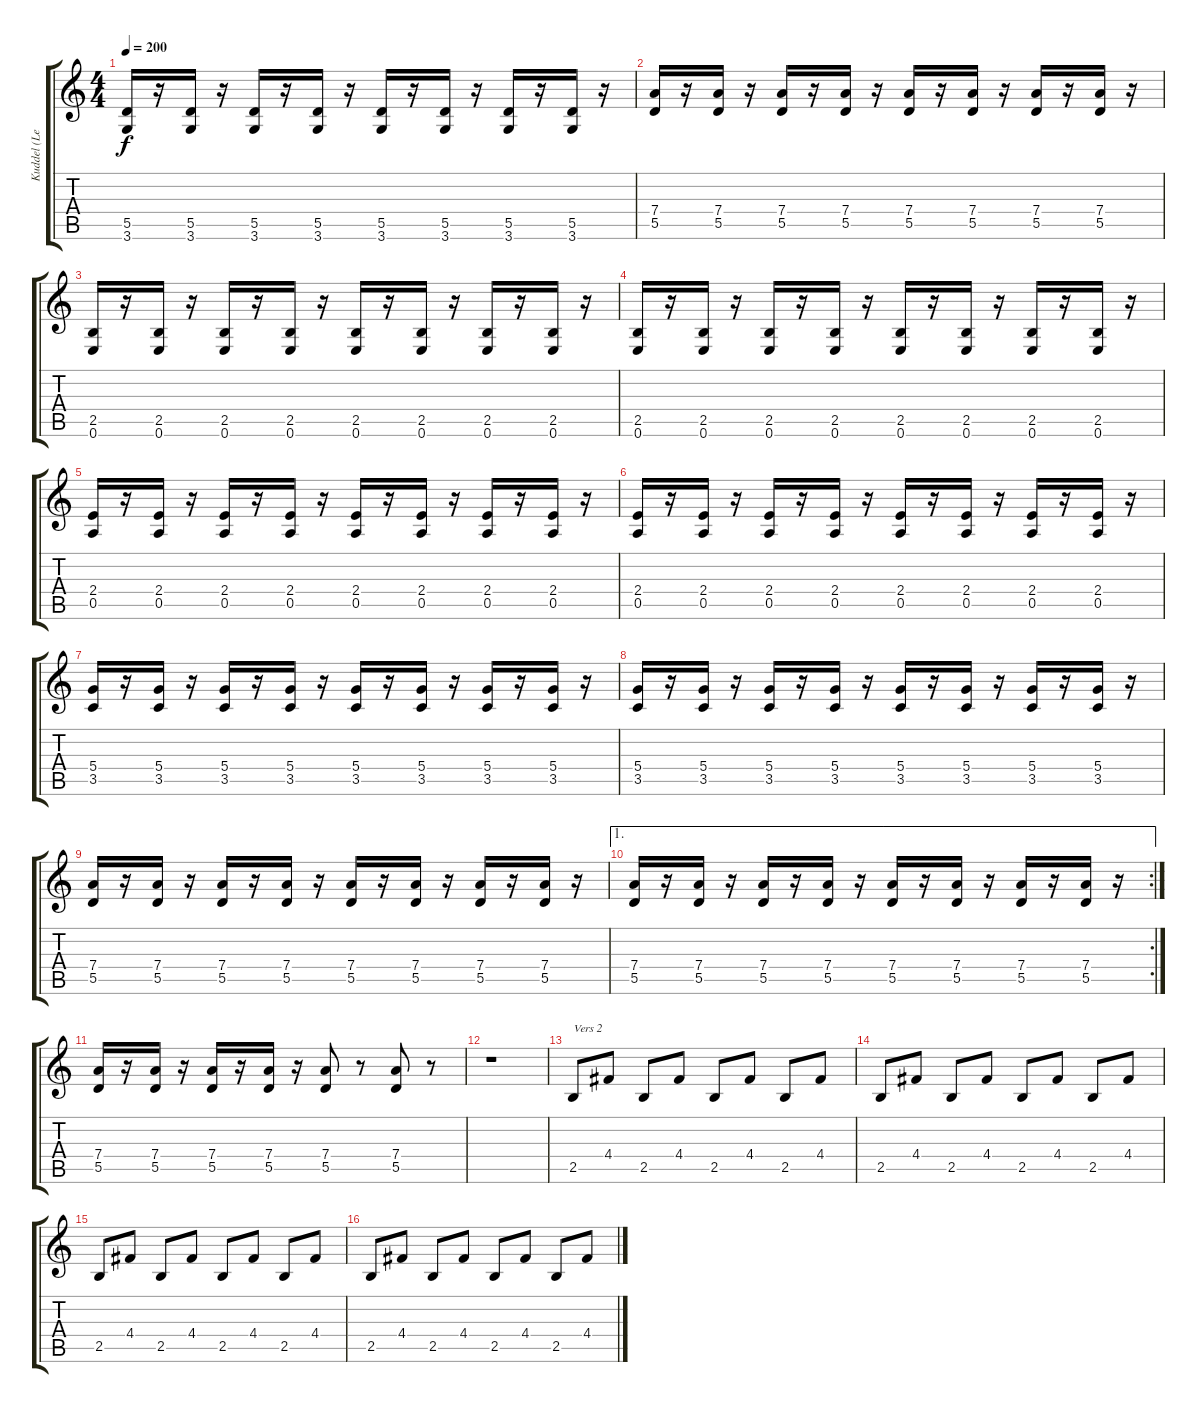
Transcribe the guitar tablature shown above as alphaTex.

\track ("Kuddel (Lead Guitar)" "Kuddel (Le") {instrument distortionguitar}
\staff {score tabs}
\tuning (E4 B3 G3 D3 A2 E2) {hide}
\ts (4 4)
\tempo 200
\clef g2
\ks c
(5.5 3.6).16{dy f} r.16 (5.5 3.6).16 r.16 (5.5 3.6).16 r.16 (5.5 3.6).16 r.16 (5.5 3.6).16 r.16 (5.5 3.6).16 r.16 (5.5 3.6).16 r.16 (5.5 3.6).16 r.16 |
(7.4 5.5).16 r.16 (7.4 5.5).16 r.16 (7.4 5.5).16 r.16 (7.4 5.5).16 r.16 (7.4 5.5).16 r.16 (7.4 5.5).16 r.16 (7.4 5.5).16 r.16 (7.4 5.5).16 r.16 |
(2.5 0.6).16 r.16 (2.5 0.6).16 r.16 (2.5 0.6).16 r.16 (2.5 0.6).16 r.16 (2.5 0.6).16 r.16 (2.5 0.6).16 r.16 (2.5 0.6).16 r.16 (2.5 0.6).16 r.16 |
(2.5 0.6).16 r.16 (2.5 0.6).16 r.16 (2.5 0.6).16 r.16 (2.5 0.6).16 r.16 (2.5 0.6).16 r.16 (2.5 0.6).16 r.16 (2.5 0.6).16 r.16 (2.5 0.6).16 r.16 |
(2.4 0.5).16 r.16 (2.4 0.5).16 r.16 (2.4 0.5).16 r.16 (2.4 0.5).16 r.16 (2.4 0.5).16 r.16 (2.4 0.5).16 r.16 (2.4 0.5).16 r.16 (2.4 0.5).16 r.16 |
(2.4 0.5).16 r.16 (2.4 0.5).16 r.16 (2.4 0.5).16 r.16 (2.4 0.5).16 r.16 (2.4 0.5).16 r.16 (2.4 0.5).16 r.16 (2.4 0.5).16 r.16 (2.4 0.5).16 r.16 |
(5.4 3.5).16 r.16 (5.4 3.5).16 r.16 (5.4 3.5).16 r.16 (5.4 3.5).16 r.16 (5.4 3.5).16 r.16 (5.4 3.5).16 r.16 (5.4 3.5).16 r.16 (5.4 3.5).16 r.16 |
(5.4 3.5).16 r.16 (5.4 3.5).16 r.16 (5.4 3.5).16 r.16 (5.4 3.5).16 r.16 (5.4 3.5).16 r.16 (5.4 3.5).16 r.16 (5.4 3.5).16 r.16 (5.4 3.5).16 r.16 |
(7.4 5.5).16 r.16 (7.4 5.5).16 r.16 (7.4 5.5).16 r.16 (7.4 5.5).16 r.16 (7.4 5.5).16 r.16 (7.4 5.5).16 r.16 (7.4 5.5).16 r.16 (7.4 5.5).16 r.16 |
\ae 1
\rc 2
(7.4 5.5).16 r.16 (7.4 5.5).16 r.16 (7.4 5.5).16 r.16 (7.4 5.5).16 r.16 (7.4 5.5).16 r.16 (7.4 5.5).16 r.16 (7.4 5.5).16 r.16 (7.4 5.5).16 r.16 |
(7.4 5.5).16 r.16 (7.4 5.5).16 r.16 (7.4 5.5).16 r.16 (7.4 5.5).16 r.16 (7.4 5.5).8 r.8 (7.4 5.5).8 r.8 |
r.1 |
2.5.8{txt "Vers 2" volume 11 instrument electricguitarclean} 4.4.8 2.5.8 4.4.8 2.5.8 4.4.8 2.5.8 4.4.8 |
2.5.8 4.4.8 2.5.8 4.4.8 2.5.8 4.4.8 2.5.8 4.4.8 |
2.5.8 4.4.8 2.5.8 4.4.8 2.5.8 4.4.8 2.5.8 4.4.8 |
2.5.8 4.4.8 2.5.8 4.4.8 2.5.8 4.4.8 2.5.8 4.4.8
